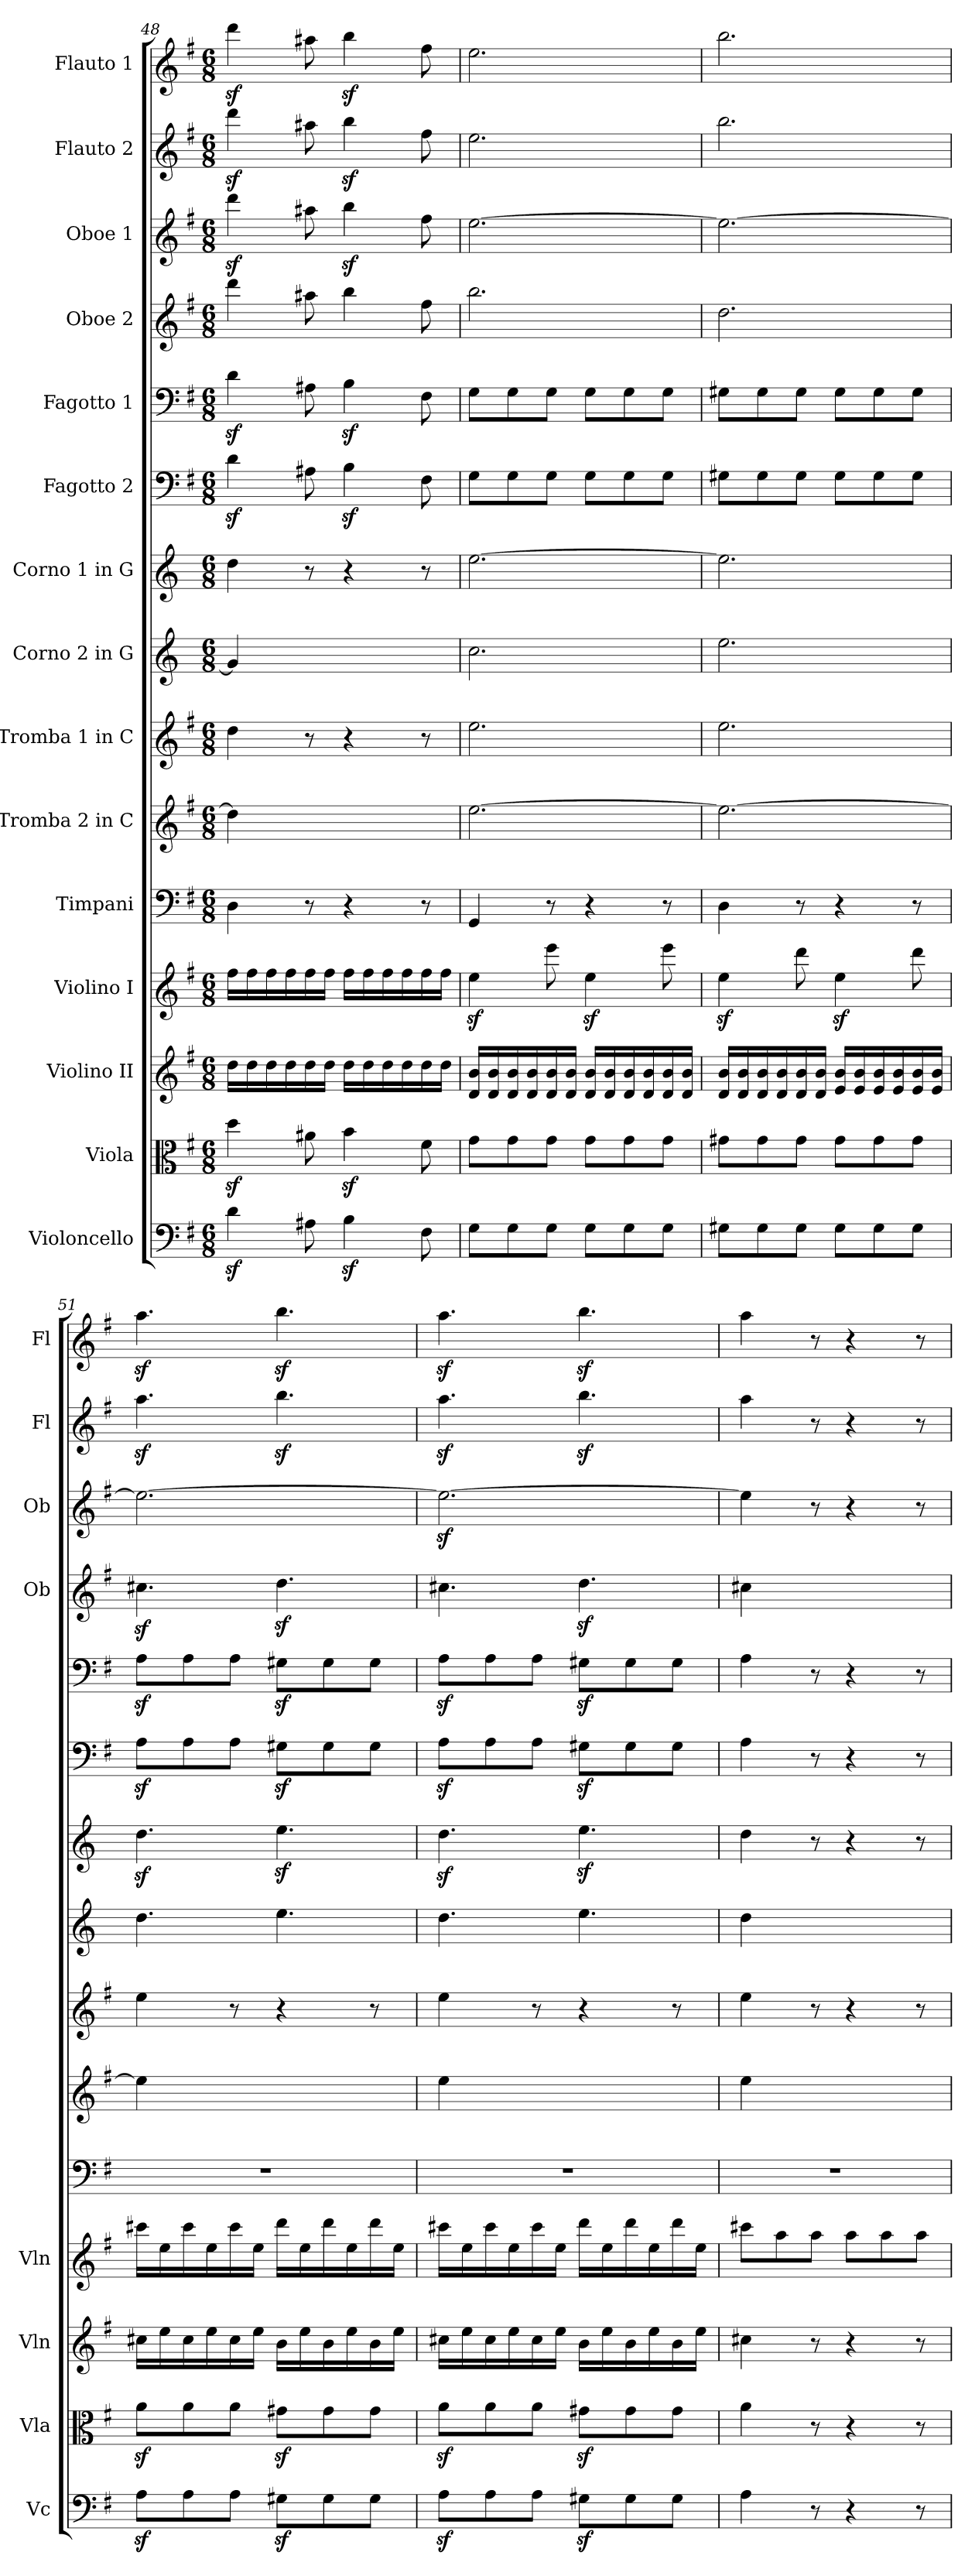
**kern	**kern	**kern	**kern	**kern	**kern	**kern	**kern	**kern	**kern	**kern	**kern	**kern	**kern	**kern
*part15	*part14	*part13	*part12	*part11	*part10	*part9	*part8	*part7	*part6	*part5	*part4	*part3	*part2	*part1
*staff15	*staff14	*staff13	*staff12	*staff11	*staff10	*staff9	*staff8	*staff7	*staff6	*staff5	*staff4	*staff3	*staff2	*staff1
*I"Violoncello	*I"Viola	*I"Violino II	*I"Violino I	*I"Timpani	*I"Tromba 2 in C	*I"Tromba 1 in C	*I"Corno 2 in G	*I"Corno 1 in G	*I"Fagotto 2	*I"Fagotto 1	*I"Oboe 2	*I"Oboe 1	*I"Flauto 2	*I"Flauto 1
*I'Vc	*I'Vla	*I'Vln	*I'Vln	*	*	*	*	*	*	*	*I'Ob	*I'Ob	*I'Fl	*I'Fl
*clefF4	*clefC3	*clefG2	*clefG2	*clefF4	*clefG2	*clefG2	*clefG2	*clefG2	*clefF4	*clefF4	*clefG2	*clefG2	*clefG2	*clefG2
*	*	*	*	*	*ITrd1c2	*ITrd1c2	*ITrd-4c-7	*ITrd-4c-7	*	*	*	*	*	*
*k[f#]	*k[f#]	*k[f#]	*k[f#]	*k[f#]	*k[b-]	*k[b-]	*k[f#]	*k[f#]	*k[f#]	*k[f#]	*k[f#]	*k[f#]	*k[f#]	*k[f#]
*G:	*G:	*G:	*G:	*G:	*F:	*F:	*G:	*G:	*G:	*G:	*G:	*G:	*G:	*G:
*M6/8	*M6/8	*M6/8	*M6/8	*M6/8	*M6/8	*M6/8	*M6/8	*M6/8	*M6/8	*M6/8	*M6/8	*M6/8	*M6/8	*M6/8
=48	=48	=48	=48	=48	=48	=48	=48	=48	=48	=48	=48	=48	=48	=48
4dz	4ddz	16dd\LL	16ff#\LL	4D	4cc]	4cc	4dd]	4aa	4dz	4dz	4ddd	4dddz	4dddz	4dddz
.	.	16dd\	16ff#\	.	.	.	.	.	.	.	.	.	.	.
.	.	16dd\	16ff#\	.	.	.	.	.	.	.	.	.	.	.
.	.	16dd\	16ff#\	.	.	.	.	.	.	.	.	.	.	.
8A#X	8a#X	16dd\	16ff#\	8r	8ryy	8r	8ryy	8r	8A#X	8A#X	8aa#X	8aa#X	8aa#X	8aa#X
.	.	16dd\JJ	16ff#\JJ	.	.	.	.	.	.	.	.	.	.	.
4Bz	4bz	16dd\LL	16ff#\LL	4r	4ryy	4r	4ryy	4r	4Bz	4Bz	4bb	4bbz	4bbz	4bbz
.	.	16dd\	16ff#\	.	.	.	.	.	.	.	.	.	.	.
.	.	16dd\	16ff#\	.	.	.	.	.	.	.	.	.	.	.
.	.	16dd\	16ff#\	.	.	.	.	.	.	.	.	.	.	.
8F#	8f#	16dd\	16ff#\	8r	8ryy	8r	8ryy	8r	8F#	8F#	8ff#	8ff#	8ff#	8ff#
.	.	16dd\JJ	16ff#\JJ	.	.	.	.	.	.	.	.	.	.	.
=49	=49	=49	=49	=49	=49	=49	=49	=49	=49	=49	=49	=49	=49	=49
8G\L	8g\L	16d/ 16b/LL	4eez	4GG	[2.dd	2.dd	2.gg	[2.bb	8G\L	8G\L	2.bb	[2.ee	2.ee	2.ee
.	.	16d/ 16b/	.	.	.	.	.	.	.	.	.	.	.	.
8G\	8g\	16d/ 16b/	.	.	.	.	.	.	8G\	8G\	.	.	.	.
.	.	16d/ 16b/	.	.	.	.	.	.	.	.	.	.	.	.
8G\J	8g\J	16d/ 16b/	8eee	8r	.	.	.	.	8G\J	8G\J	.	.	.	.
.	.	16d/ 16b/JJ	.	.	.	.	.	.	.	.	.	.	.	.
8G\L	8g\L	16d/ 16b/LL	4eez	4r	.	.	.	.	8G\L	8G\L	.	.	.	.
.	.	16d/ 16b/	.	.	.	.	.	.	.	.	.	.	.	.
8G\	8g\	16d/ 16b/	.	.	.	.	.	.	8G\	8G\	.	.	.	.
.	.	16d/ 16b/	.	.	.	.	.	.	.	.	.	.	.	.
8G\J	8g\J	16d/ 16b/	8eee	8r	.	.	.	.	8G\J	8G\J	.	.	.	.
.	.	16d/ 16b/JJ	.	.	.	.	.	.	.	.	.	.	.	.
=50	=50	=50	=50	=50	=50	=50	=50	=50	=50	=50	=50	=50	=50	=50
8G#X\L	8g#X\L	16d/ 16b/LL	4eez	4D	2.dd_	2.dd	2.bb	2.bb]	8G#X\L	8G#X\L	2.dd	2.ee_	2.bb	2.bb
.	.	16d/ 16b/	.	.	.	.	.	.	.	.	.	.	.	.
8G#\	8g#\	16d/ 16b/	.	.	.	.	.	.	8G#\	8G#\	.	.	.	.
.	.	16d/ 16b/	.	.	.	.	.	.	.	.	.	.	.	.
8G#\J	8g#\J	16d/ 16b/	8ddd	8r	.	.	.	.	8G#\J	8G#\J	.	.	.	.
.	.	16d/ 16b/JJ	.	.	.	.	.	.	.	.	.	.	.	.
8G#\L	8g#\L	16e/ 16b/LL	4eez	4r	.	.	.	.	8G#\L	8G#\L	.	.	.	.
.	.	16e/ 16b/	.	.	.	.	.	.	.	.	.	.	.	.
8G#\	8g#\	16e/ 16b/	.	.	.	.	.	.	8G#\	8G#\	.	.	.	.
.	.	16e/ 16b/	.	.	.	.	.	.	.	.	.	.	.	.
8G#\J	8g#\J	16e/ 16b/	8ddd	8r	.	.	.	.	8G#\J	8G#\J	.	.	.	.
.	.	16e/ 16b/JJ	.	.	.	.	.	.	.	.	.	.	.	.
=51	=51	=51	=51	=51	=51	=51	=51	=51	=51	=51	=51	=51	=51	=51
8Az\L	8az\L	16cc#X\LL	16ccc#X\LL	2.r	4dd]	4dd	4.aa	4.aaz	8Az\L	8Az\L	4.cc#Xz	2.ee_	4.aaz	4.aaz
.	.	16ee\	16ee\	.	.	.	.	.	.	.	.	.	.	.
8A\	8a\	16cc#\	16ccc#\	.	.	.	.	.	8A\	8A\	.	.	.	.
.	.	16ee\	16ee\	.	.	.	.	.	.	.	.	.	.	.
8A\J	8a\J	16cc#\	16ccc#\	.	8ryy	8r	.	.	8A\J	8A\J	.	.	.	.
.	.	16ee\JJ	16ee\JJ	.	.	.	.	.	.	.	.	.	.	.
8G#Xz\L	8g#Xz\L	16b\LL	16ddd\LL	.	4ryy	4r	4.bb	4.bbz	8G#Xz\L	8G#Xz\L	4.ddz	.	4.bbz	4.bbz
.	.	16ee\	16ee\	.	.	.	.	.	.	.	.	.	.	.
8G#\	8g#\	16b\	16ddd\	.	.	.	.	.	8G#\	8G#\	.	.	.	.
.	.	16ee\	16ee\	.	.	.	.	.	.	.	.	.	.	.
8G#\J	8g#\J	16b\	16ddd\	.	8ryy	8r	.	.	8G#\J	8G#\J	.	.	.	.
.	.	16ee\JJ	16ee\JJ	.	.	.	.	.	.	.	.	.	.	.
=52	=52	=52	=52	=52	=52	=52	=52	=52	=52	=52	=52	=52	=52	=52
8Az\L	8az\L	16cc#X\LL	16ccc#X\LL	2.r	4dd	4dd	4.aa	4.aaz	8Az\L	8Az\L	4.cc#X	2.eez_	4.aaz	4.aaz
.	.	16ee\	16ee\	.	.	.	.	.	.	.	.	.	.	.
8A\	8a\	16cc#\	16ccc#\	.	.	.	.	.	8A\	8A\	.	.	.	.
.	.	16ee\	16ee\	.	.	.	.	.	.	.	.	.	.	.
8A\J	8a\J	16cc#\	16ccc#\	.	8ryy	8r	.	.	8A\J	8A\J	.	.	.	.
.	.	16ee\JJ	16ee\JJ	.	.	.	.	.	.	.	.	.	.	.
8G#Xz\L	8g#Xz\L	16b\LL	16ddd\LL	.	4ryy	4r	4.bb	4.bbz	8G#Xz\L	8G#Xz\L	4.ddz	.	4.bbz	4.bbz
.	.	16ee\	16ee\	.	.	.	.	.	.	.	.	.	.	.
8G#\	8g#\	16b\	16ddd\	.	.	.	.	.	8G#\	8G#\	.	.	.	.
.	.	16ee\	16ee\	.	.	.	.	.	.	.	.	.	.	.
8G#\J	8g#\J	16b\	16ddd\	.	8ryy	8r	.	.	8G#\J	8G#\J	.	.	.	.
.	.	16ee\JJ	16ee\JJ	.	.	.	.	.	.	.	.	.	.	.
=53	=53	=53	=53	=53	=53	=53	=53	=53	=53	=53	=53	=53	=53	=53
4A	4a	4cc#X	8ccc#X\L	2.r	4dd	4dd	4aa	4aa	4A	4A	4cc#X	4ee]	4aa	4aa
.	.	.	8aa\	.	.	.	.	.	.	.	.	.	.	.
8r	8r	8r	8aa\J	.	8ryy	8r	8ryy	8r	8r	8r	8ryy	8r	8r	8r
4r	4r	4r	8aa\L	.	4ryy	4r	4ryy	4r	4r	4r	4ryy	4r	4r	4r
.	.	.	8aa\	.	.	.	.	.	.	.	.	.	.	.
8r	8r	8r	8aa\J	.	8ryy	8r	8ryy	8r	8r	8r	8ryy	8r	8r	8r
=	=	=	=	=	=	=	=	=	=	=	=	=	=	=
*-	*-	*-	*-	*-	*-	*-	*-	*-	*-	*-	*-	*-	*-	*-
